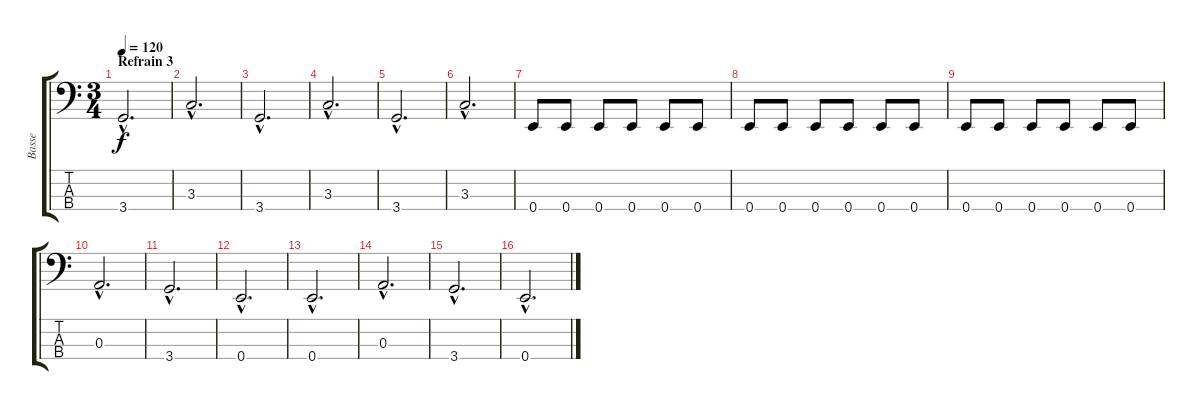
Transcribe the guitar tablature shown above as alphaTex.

\track ("Basse" "Basse") {instrument electricbassfinger}
\staff {score tabs}
\tuning (G2 D2 A1 E1) {hide}
\ts (3 4)
\section ("" "Refrain 3")
\tempo 120
\clef f4
\ks c
3.4{hac}.2{d dy f} |
3.3{hac}.2{d} |
3.4{hac}.2{d} |
3.3{hac}.2{d} |
3.4{hac}.2{d} |
3.3{hac}.2{d} |
0.4.8 0.4.8 0.4.8 0.4.8 0.4.8 0.4.8 |
0.4.8 0.4.8 0.4.8 0.4.8 0.4.8 0.4.8 |
0.4.8 0.4.8 0.4.8 0.4.8 0.4.8 0.4.8 |
0.3{hac}.2{d} |
3.4{hac}.2{d} |
0.4{hac}.2{d} |
0.4{hac}.2{d} |
0.3{hac}.2{d} |
3.4{hac}.2{d} |
0.4{hac}.2{d}
